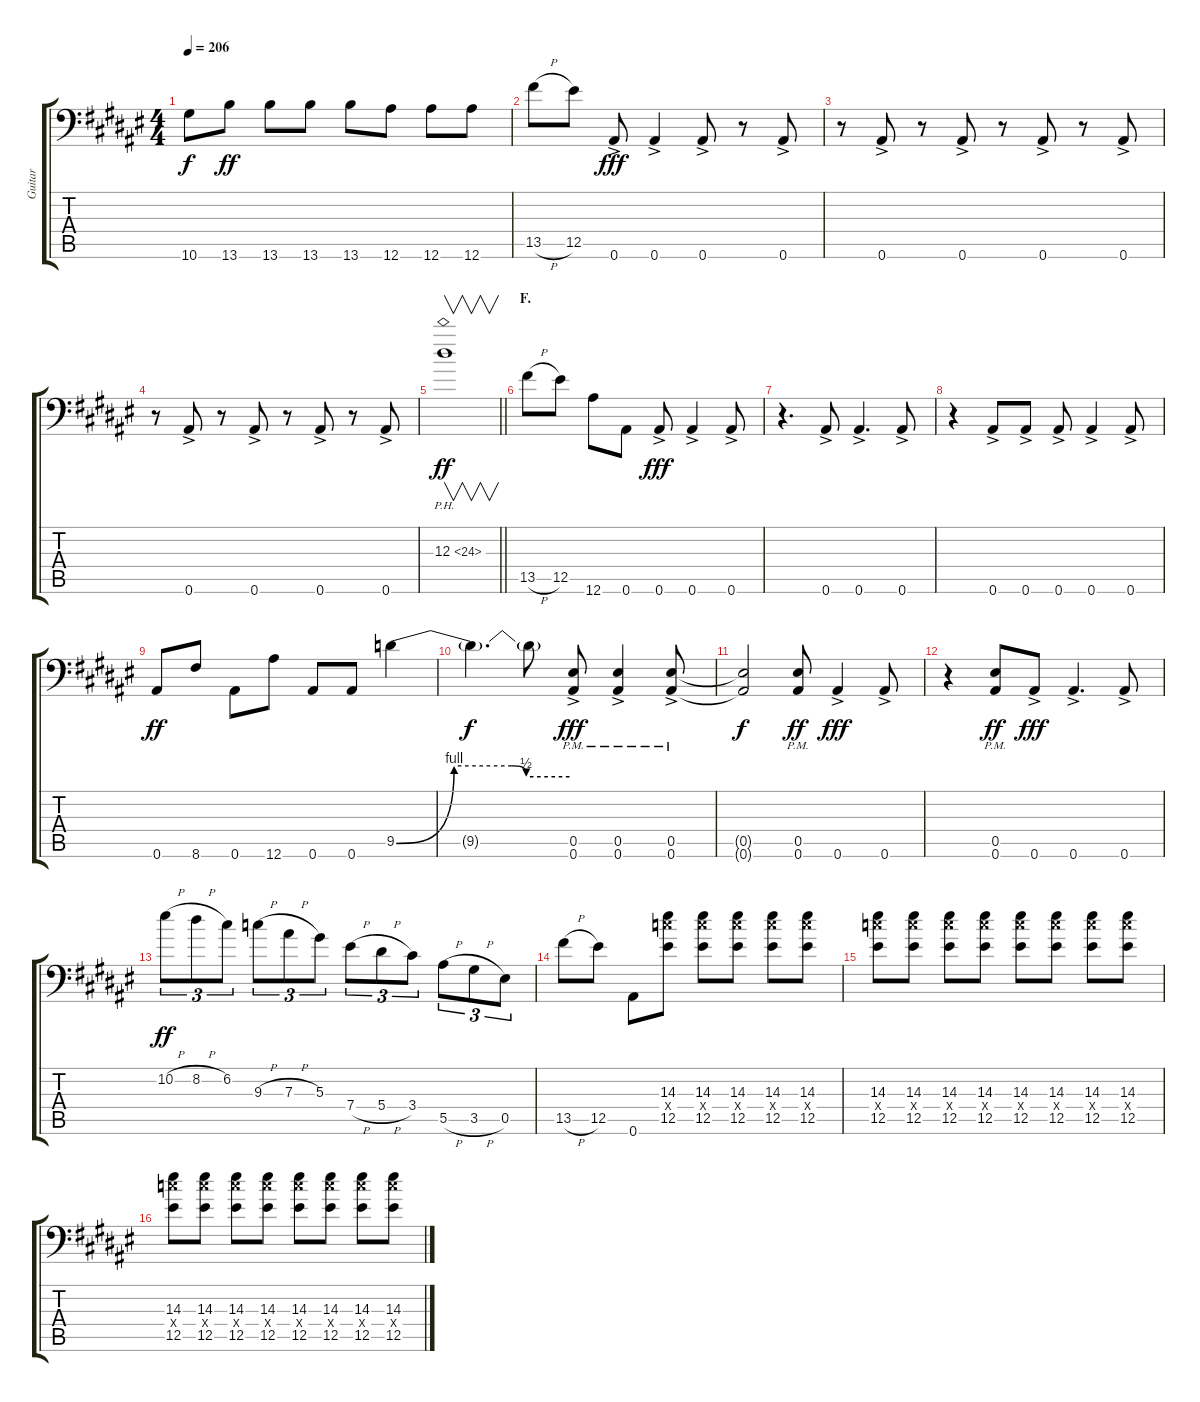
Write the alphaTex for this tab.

\track ("Guitar" "Guitar") {instrument distortionguitar}
\staff {score tabs}
\tuning (C4 G3 Eb3 Bb2 F2 Bb1) {hide}
\ts (4 4)
\tempo 206
\clef f4
\ks f#
10.6{t}.8{dy f} 13.6.8{dy ff} 13.6.8 13.6.8 13.6.8 12.6.8 12.6.8 12.6.8 |
13.5{h}.8 12.5.8 0.6{ac}.8{dy fff} 0.6{ac}.4 0.6{ac}.8 r.8 0.6{ac}.8 |
r.8 0.6{ac}.8 r.8 0.6{ac}.8 r.8 0.6{ac}.8 r.8 0.6{ac}.8 |
r.8 0.6{ac}.8 r.8 0.6{ac}.8 r.8 0.6{ac}.8 r.8 0.6{ac}.8 |
\barLineRight lightlight
12.3{ph 12}.1{v dy ff} |
\section ("" "F.")
13.5{h}.8 12.5.8 12.6.8 0.6.8 0.6{ac}.8{dy fff} 0.6{ac}.4 0.6{ac}.8 |
r.4{d} 0.6{ac}.8 0.6{ac}.4{d} 0.6{ac}.8 |
r.4 0.6{ac}.8 0.6{ac}.8 0.6{ac}.8 0.6{ac}.4 0.6{ac}.8 |
0.6.8{dy ff} 8.6.8 0.6.8 12.6.8 0.6.8 0.6.8 9.5{be (custom 0 0 20 4 40 4 45 2 60 2)}.4 |
9.5{t}.4{d dy f} 9.5{t}.8 (0.5{ac pm} 0.6{ac pm}).8{dy fff} (0.5{ac pm} 0.6{ac pm}).4 (0.5{ac pm} 0.6{ac pm}).8 |
(0.5{t} 0.6{t}).2{dy f} (0.5{pm} 0.6{pm}).8{dy ff} 0.6{ac}.4{dy fff} 0.6{ac}.8 |
r.4 (0.5{pm} 0.6{pm}).8{dy ff} 0.6{ac}.8{dy fff} 0.6{ac}.4{d} 0.6{ac}.8 |
10.2{h}.8{tu (3 2) dy ff} 8.2{h}.8{tu (3 2)} 6.2.8{tu (3 2)} 9.3{h}.8{tu (3 2)} 7.3{h}.8{tu (3 2)} 5.3.8{tu (3 2)} 7.4{h}.8{tu (3 2)} 5.4{h}.8{tu (3 2)} 3.4.8{tu (3 2)} 5.5{h}.8{tu (3 2)} 3.5{h}.8{tu (3 2)} 0.5.8{tu (3 2)} |
13.5{h}.8 12.5.8 0.6.8 (14.3 14.4{x} 12.5).8 (14.3 14.4{x} 12.5).8 (14.3 14.4{x} 12.5).8 (14.3 14.4{x} 12.5).8 (14.3 14.4{x} 12.5).8 |
(14.3 14.4{x} 12.5).8 (14.3 14.4{x} 12.5).8 (14.3 14.4{x} 12.5).8 (14.3 14.4{x} 12.5).8 (14.3 14.4{x} 12.5).8 (14.3 14.4{x} 12.5).8 (14.3 14.4{x} 12.5).8 (14.3 14.4{x} 12.5).8 |
(14.3 14.4{x} 12.5).8 (14.3 14.4{x} 12.5).8 (14.3 14.4{x} 12.5).8 (14.3 14.4{x} 12.5).8 (14.3 14.4{x} 12.5).8 (14.3 14.4{x} 12.5).8 (14.3 14.4{x} 12.5).8 (14.3 14.4{x} 12.5).8
